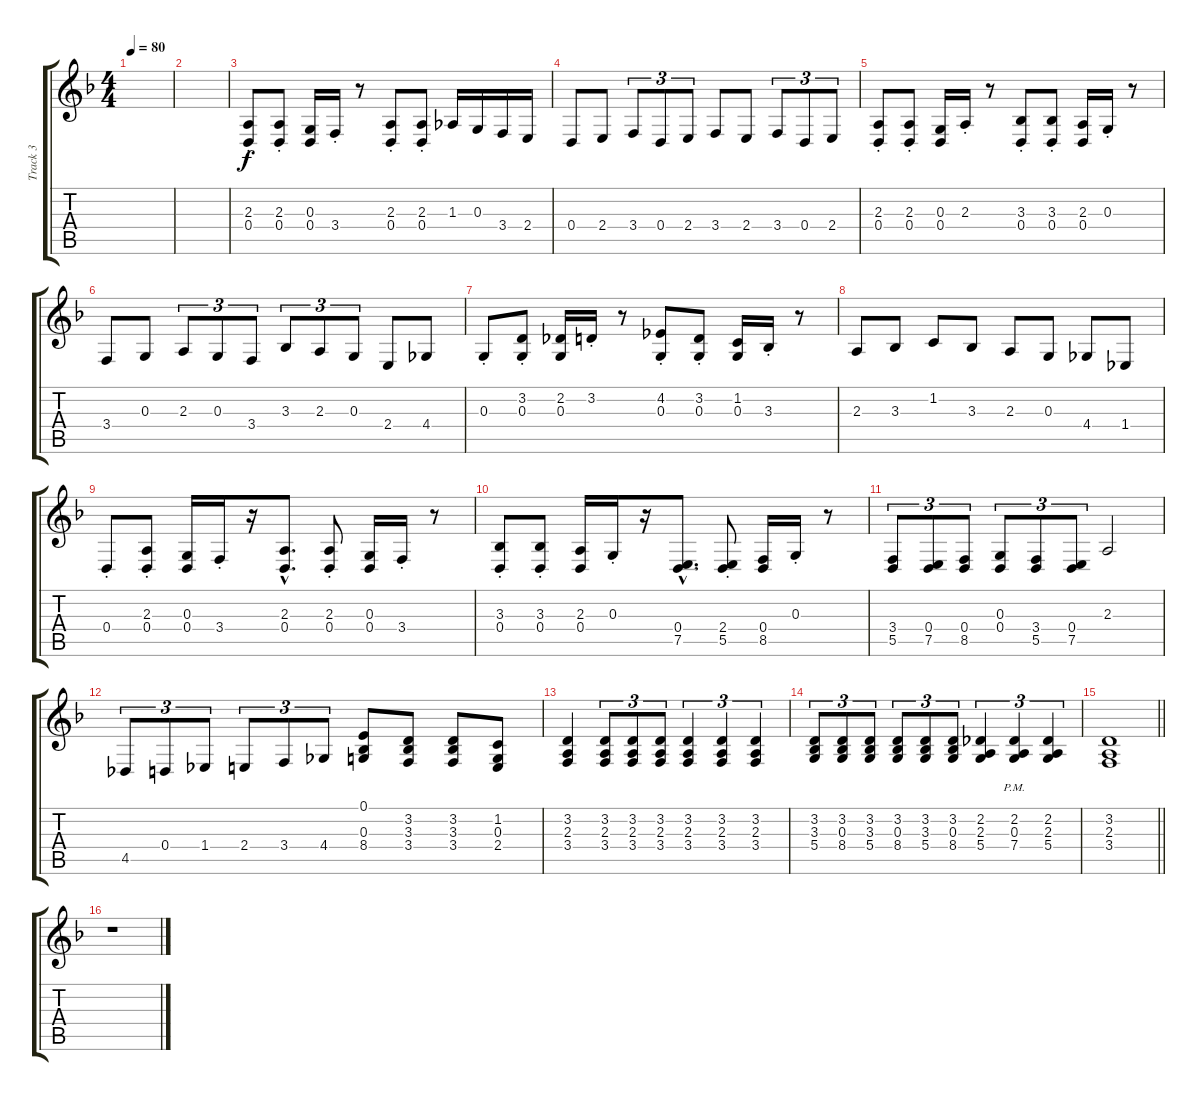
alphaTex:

\track ("Track 3" "Track 3") {instrument churchorgan}
\staff {score tabs}
\tuning (E4 B3 G3 D3 A2 E2) {hide}
\ts (4 4)
\tempo 80
\clef g2
\ks dminor
|
|
(2.3{st} 0.4{st}).8 (2.3{st} 0.4{st}).8 (0.3 0.4).16 3.4{st}.16 r.8 (2.3{st} 0.4{st}).8 (2.3{st} 0.4{st}).8 1.3.16 0.3.16 3.4.16 2.4.16 |
0.4.8 2.4.8 3.4.8{tu (3 2)} 0.4.8{tu (3 2)} 2.4.8{tu (3 2)} 3.4.8 2.4.8 3.4.8{tu (3 2)} 0.4.8{tu (3 2)} 2.4.8{tu (3 2)} |
(2.3{st} 0.4{st}).8 (2.3{st} 0.4{st}).8 (0.3 0.4).16 2.3{st}.16 r.8 (3.3{st} 0.4{st}).8 (3.3{st} 0.4{st}).8 (2.3 0.4).16 0.3{st}.16 r.8 |
3.4.8 0.3.8 2.3.8{tu (3 2)} 0.3.8{tu (3 2)} 3.4.8{tu (3 2)} 3.3.8{tu (3 2)} 2.3.8{tu (3 2)} 0.3.8{tu (3 2)} 2.4.8 4.4.8 |
0.3{st}.8 (3.2{st} 0.3{st}).8 (2.2 0.3).16 3.2{st}.16 r.8 (4.2{st} 0.3{st}).8 (3.2{st} 0.3{st}).8 (1.2 0.3).16 3.3{st}.16 r.8 |
2.3.8 3.3.8 1.2.8 3.3.8 2.3.8 0.3.8 4.4.8 1.4.8 |
0.4{st}.8 (2.3{st} 0.4{st}).8 (0.3 0.4).16 3.4{st}.16 r.16 (2.3{hac} 0.4{hac}).8{d} (2.3{st} 0.4{st}).8 (0.3 0.4).16 3.4{st}.16 r.8 |
(3.3{st} 0.4{st}).8 (3.3{st} 0.4{st}).8 (2.3 0.4).16 0.3{st}.16 r.16 (0.4{hac} 7.5{hac}).8{d} (2.4{st} 5.5{st}).8 (0.4 8.5).16 0.3{st}.16 r.8 |
(3.4 5.5).8{tu (3 2)} (0.4 7.5).8{tu (3 2)} (0.4 8.5).8{tu (3 2)} (0.3 0.4).8{tu (3 2)} (3.4 5.5).8{tu (3 2)} (0.4 7.5).8{tu (3 2)} 2.3.2 |
4.5.8{tu (3 2)} 0.4.8{tu (3 2)} 1.4.8{tu (3 2)} 2.4.8{tu (3 2)} 3.4.8{tu (3 2)} 4.4.8{tu (3 2)} (0.1 0.3 8.4).8 (3.2 3.3 3.4).8 (3.2 3.3 3.4).8 (1.2 0.3 2.4).8 |
(3.2 2.3 3.4).4 (3.2 2.3 3.4).8{tu (3 2)} (3.2 2.3 3.4).8{tu (3 2)} (3.2 2.3 3.4).8{tu (3 2)} (3.2 2.3 3.4).4{tu (3 2)} (3.2 2.3 3.4).4{tu (3 2)} (3.2 2.3 3.4).4{tu (3 2)} |
(3.2 3.3 5.4).8{tu (3 2)} (3.2 0.3 8.4).8{tu (3 2)} (3.2 3.3 5.4).8{tu (3 2)} (3.2 0.3 8.4).8{tu (3 2)} (3.2 3.3 5.4).8{tu (3 2)} (3.2 0.3 8.4).8{tu (3 2)} (2.2 2.3 5.4).4{tu (3 2)} (2.2{pm} 0.3 7.4).4{tu (3 2)} (2.2 2.3 5.4).4{tu (3 2)} |
\barLineRight lightlight
(3.2 2.3 3.4).1 |
r.1
